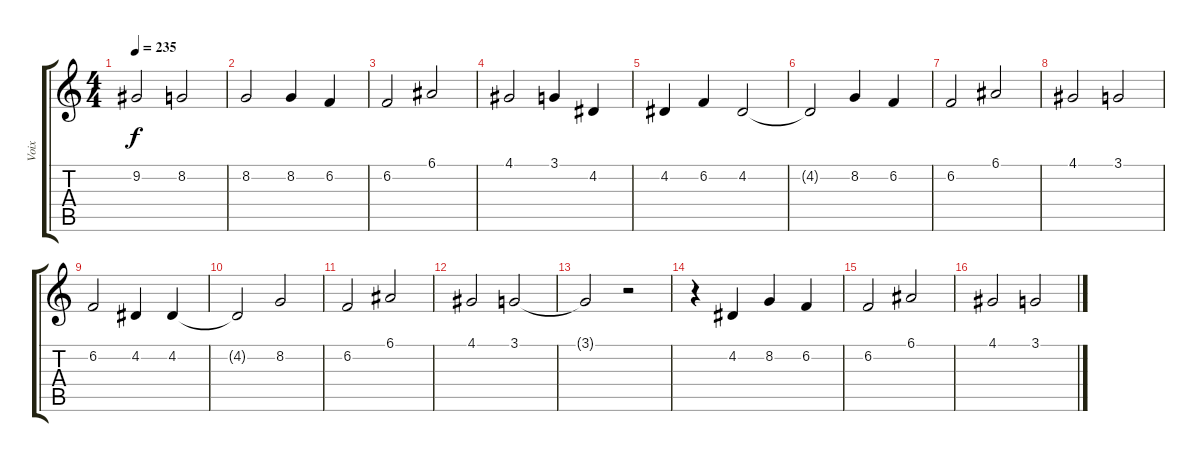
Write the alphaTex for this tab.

\track ("Voix" "Voix") {instrument lead6voice}
\staff {score tabs}
\tuning (E4 B3 G3 D3 A2 E2) {hide}
\ts (4 4)
\tempo 235
\clef g2
\ks c
9.2.2{dy f} 8.2.2 |
8.2.2 8.2.4 6.2.4 |
6.2.2 6.1.2 |
4.1.2 3.1.4 4.2.4 |
4.2.4 6.2.4 4.2.2 |
4.2{t}.2 8.2.4 6.2.4 |
6.2.2 6.1.2 |
4.1.2 3.1.2 |
6.2.2 4.2.4 4.2.4 |
4.2{t}.2 8.2.2 |
6.2.2 6.1.2 |
4.1.2 3.1.2 |
3.1{t}.2 r.2 |
r.4 4.2.4 8.2.4 6.2.4 |
6.2.2 6.1.2 |
4.1.2 3.1.2
